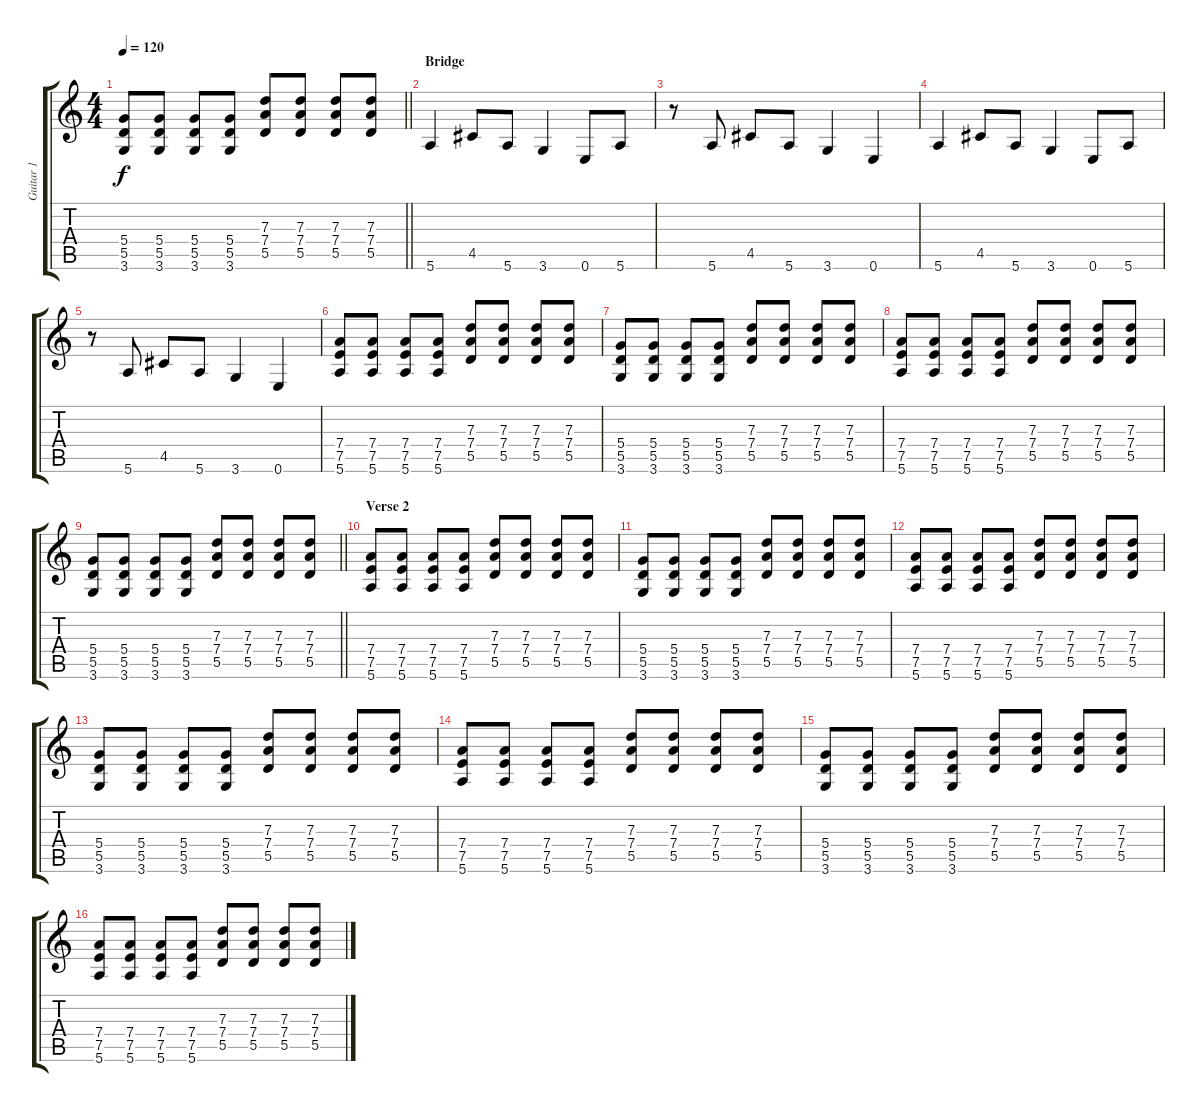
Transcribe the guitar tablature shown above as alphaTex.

\track ("Guitar 1" "Guitar 1") {instrument electricguitarclean}
\staff {score tabs}
\tuning (E4 B3 G3 D3 A2 E2) {hide}
\ts (4 4)
\tempo 120
\clef g2
\barLineRight lightlight
\ks c
(5.4 5.5 3.6).8{dy f} (5.4 5.5 3.6).8 (5.4 5.5 3.6).8 (5.4 5.5 3.6).8 (7.3 7.4 5.5).8 (7.3 7.4 5.5).8 (7.3 7.4 5.5).8 (7.3 7.4 5.5).8 |
\section ("" "Bridge")
5.6.4 4.5.8 5.6.8 3.6.4 0.6.8 5.6.8 |
r.8 5.6.8 4.5.8 5.6.8 3.6.4 0.6.4 |
5.6.4 4.5.8 5.6.8 3.6.4 0.6.8 5.6.8 |
r.8 5.6.8 4.5.8 5.6.8 3.6.4 0.6.4 |
(7.4 7.5 5.6).8 (7.4 7.5 5.6).8 (7.4 7.5 5.6).8 (7.4 7.5 5.6).8 (7.3 7.4 5.5).8 (7.3 7.4 5.5).8 (7.3 7.4 5.5).8 (7.3 7.4 5.5).8 |
(5.4 5.5 3.6).8 (5.4 5.5 3.6).8 (5.4 5.5 3.6).8 (5.4 5.5 3.6).8 (7.3 7.4 5.5).8 (7.3 7.4 5.5).8 (7.3 7.4 5.5).8 (7.3 7.4 5.5).8 |
(7.4 7.5 5.6).8 (7.4 7.5 5.6).8 (7.4 7.5 5.6).8 (7.4 7.5 5.6).8 (7.3 7.4 5.5).8 (7.3 7.4 5.5).8 (7.3 7.4 5.5).8 (7.3 7.4 5.5).8 |
\barLineRight lightlight
(5.4 5.5 3.6).8 (5.4 5.5 3.6).8 (5.4 5.5 3.6).8 (5.4 5.5 3.6).8 (7.3 7.4 5.5).8 (7.3 7.4 5.5).8 (7.3 7.4 5.5).8 (7.3 7.4 5.5).8 |
\section ("" "Verse 2")
(7.4 7.5 5.6).8 (7.4 7.5 5.6).8 (7.4 7.5 5.6).8 (7.4 7.5 5.6).8 (7.3 7.4 5.5).8 (7.3 7.4 5.5).8 (7.3 7.4 5.5).8 (7.3 7.4 5.5).8 |
(5.4 5.5 3.6).8 (5.4 5.5 3.6).8 (5.4 5.5 3.6).8 (5.4 5.5 3.6).8 (7.3 7.4 5.5).8 (7.3 7.4 5.5).8 (7.3 7.4 5.5).8 (7.3 7.4 5.5).8 |
(7.4 7.5 5.6).8 (7.4 7.5 5.6).8 (7.4 7.5 5.6).8 (7.4 7.5 5.6).8 (7.3 7.4 5.5).8 (7.3 7.4 5.5).8 (7.3 7.4 5.5).8 (7.3 7.4 5.5).8 |
(5.4 5.5 3.6).8 (5.4 5.5 3.6).8 (5.4 5.5 3.6).8 (5.4 5.5 3.6).8 (7.3 7.4 5.5).8 (7.3 7.4 5.5).8 (7.3 7.4 5.5).8 (7.3 7.4 5.5).8 |
(7.4 7.5 5.6).8 (7.4 7.5 5.6).8 (7.4 7.5 5.6).8 (7.4 7.5 5.6).8 (7.3 7.4 5.5).8 (7.3 7.4 5.5).8 (7.3 7.4 5.5).8 (7.3 7.4 5.5).8 |
(5.4 5.5 3.6).8 (5.4 5.5 3.6).8 (5.4 5.5 3.6).8 (5.4 5.5 3.6).8 (7.3 7.4 5.5).8 (7.3 7.4 5.5).8 (7.3 7.4 5.5).8 (7.3 7.4 5.5).8 |
(7.4 7.5 5.6).8 (7.4 7.5 5.6).8 (7.4 7.5 5.6).8 (7.4 7.5 5.6).8 (7.3 7.4 5.5).8 (7.3 7.4 5.5).8 (7.3 7.4 5.5).8 (7.3 7.4 5.5).8
